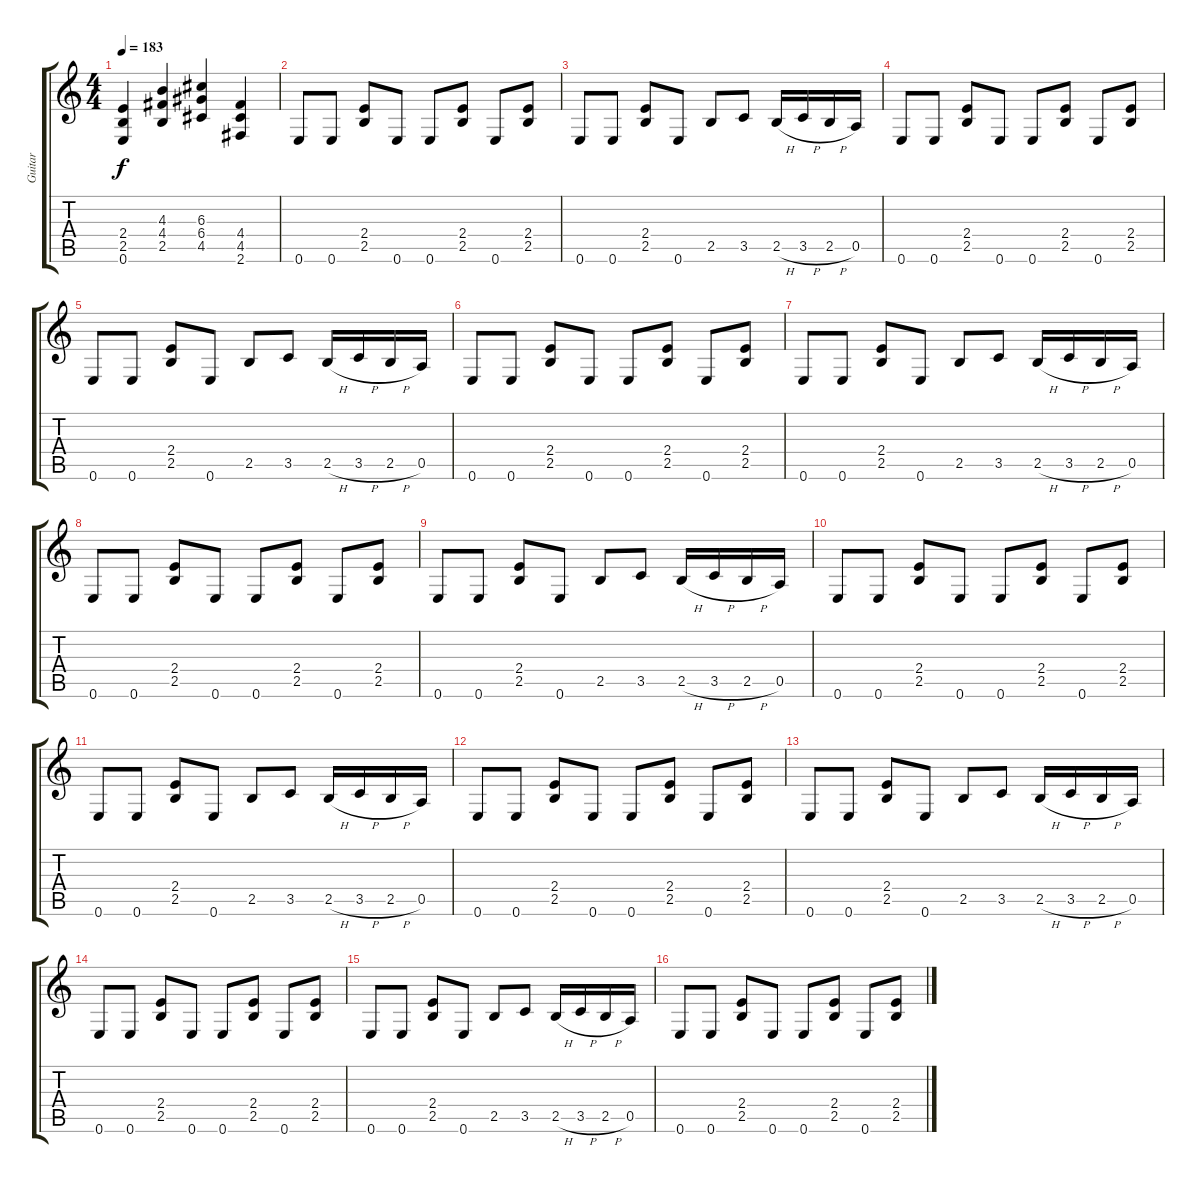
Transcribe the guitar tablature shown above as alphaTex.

\track ("Guitar" "Guitar") {instrument distortionguitar}
\staff {score tabs}
\tuning (E4 B3 G3 D3 A2 E2) {hide}
\ts (4 4)
\tempo 183
\clef g2
\ks c
(2.4{t} 2.5{t} 0.6{t}).4{dy f} (4.3 4.4 2.5).4 (6.3 6.4 4.5).4 (4.4 4.5 2.6).4 |
0.6.8 0.6.8 (2.4 2.5).8 0.6.8 0.6.8 (2.4 2.5).8 0.6.8 (2.4 2.5).8 |
0.6.8 0.6.8 (2.4 2.5).8 0.6.8 2.5.8 3.5.8 2.5{h}.16 3.5{h}.16 2.5{h}.16 0.5.16 |
0.6.8 0.6.8 (2.4 2.5).8 0.6.8 0.6.8 (2.4 2.5).8 0.6.8 (2.4 2.5).8 |
0.6.8 0.6.8 (2.4 2.5).8 0.6.8 2.5.8 3.5.8 2.5{h}.16 3.5{h}.16 2.5{h}.16 0.5.16 |
0.6.8 0.6.8 (2.4 2.5).8 0.6.8 0.6.8 (2.4 2.5).8 0.6.8 (2.4 2.5).8 |
0.6.8 0.6.8 (2.4 2.5).8 0.6.8 2.5.8 3.5.8 2.5{h}.16 3.5{h}.16 2.5{h}.16 0.5.16 |
0.6.8 0.6.8 (2.4 2.5).8 0.6.8 0.6.8 (2.4 2.5).8 0.6.8 (2.4 2.5).8 |
0.6.8 0.6.8 (2.4 2.5).8 0.6.8 2.5.8 3.5.8 2.5{h}.16 3.5{h}.16 2.5{h}.16 0.5.16 |
0.6.8 0.6.8 (2.4 2.5).8 0.6.8 0.6.8 (2.4 2.5).8 0.6.8 (2.4 2.5).8 |
0.6.8 0.6.8 (2.4 2.5).8 0.6.8 2.5.8 3.5.8 2.5{h}.16 3.5{h}.16 2.5{h}.16 0.5.16 |
0.6.8 0.6.8 (2.4 2.5).8 0.6.8 0.6.8 (2.4 2.5).8 0.6.8 (2.4 2.5).8 |
0.6.8 0.6.8 (2.4 2.5).8 0.6.8 2.5.8 3.5.8 2.5{h}.16 3.5{h}.16 2.5{h}.16 0.5.16 |
0.6.8 0.6.8 (2.4 2.5).8 0.6.8 0.6.8 (2.4 2.5).8 0.6.8 (2.4 2.5).8 |
0.6.8 0.6.8 (2.4 2.5).8 0.6.8 2.5.8 3.5.8 2.5{h}.16 3.5{h}.16 2.5{h}.16 0.5.16 |
0.6.8 0.6.8 (2.4 2.5).8 0.6.8 0.6.8 (2.4 2.5).8 0.6.8 (2.4 2.5).8
